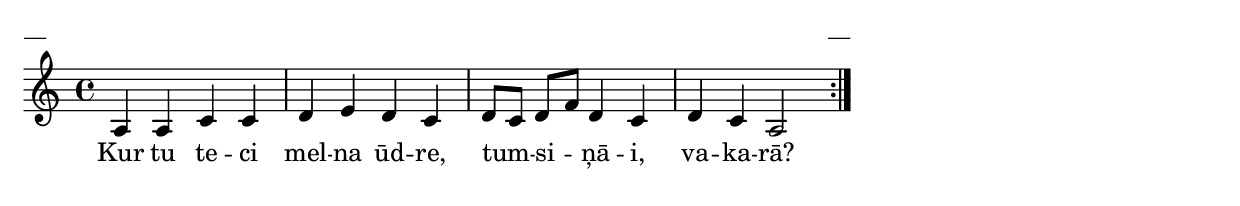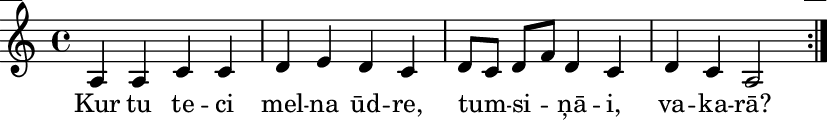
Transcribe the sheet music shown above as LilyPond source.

\version "2.13.18"
#(ly:set-option 'crop #t)

%\header {
%    title = "Kur tu teci melna ūdre",AA lapas
%}
\paper {
line-width = 14\cm
left-margin = 0.4\cm
between-system-padding = 0.1\cm
between-system-space = 0.1\cm
}
\layout {
indent = #0
ragged-last = ##f
}

voiceA = \relative c' {
\clef "treble"
\key a \minor
\repeat volta 2 {
\time 4/4
a4 a c c |
d4 e d c |
d8[ c] d[ f] d4 c |
d4 c a2 |
}
} 

lyricA = \lyricmode {
Kur tu te -- ci mel -- na ūd -- re, tum -- si -- ņā -- i, va -- ka -- rā?
} 

fullScore = <<
\new Staff {
<<
\new Voice = "voiceA" { \oneVoice \autoBeamOff \voiceA }
\new Lyrics \lyricsto "voiceA" \lyricA
>>
}
>>

\score {
\fullScore
\header { piece = "__" opus = "__" }
}
\markup { \with-color #(x11-color 'white) \sans \smaller "__" }
\score {
\unfoldRepeats
\fullScore
\midi {
\context { \Staff \remove "Staff_performer" }
\context { \Voice \consists "Staff_performer" }
}
}


